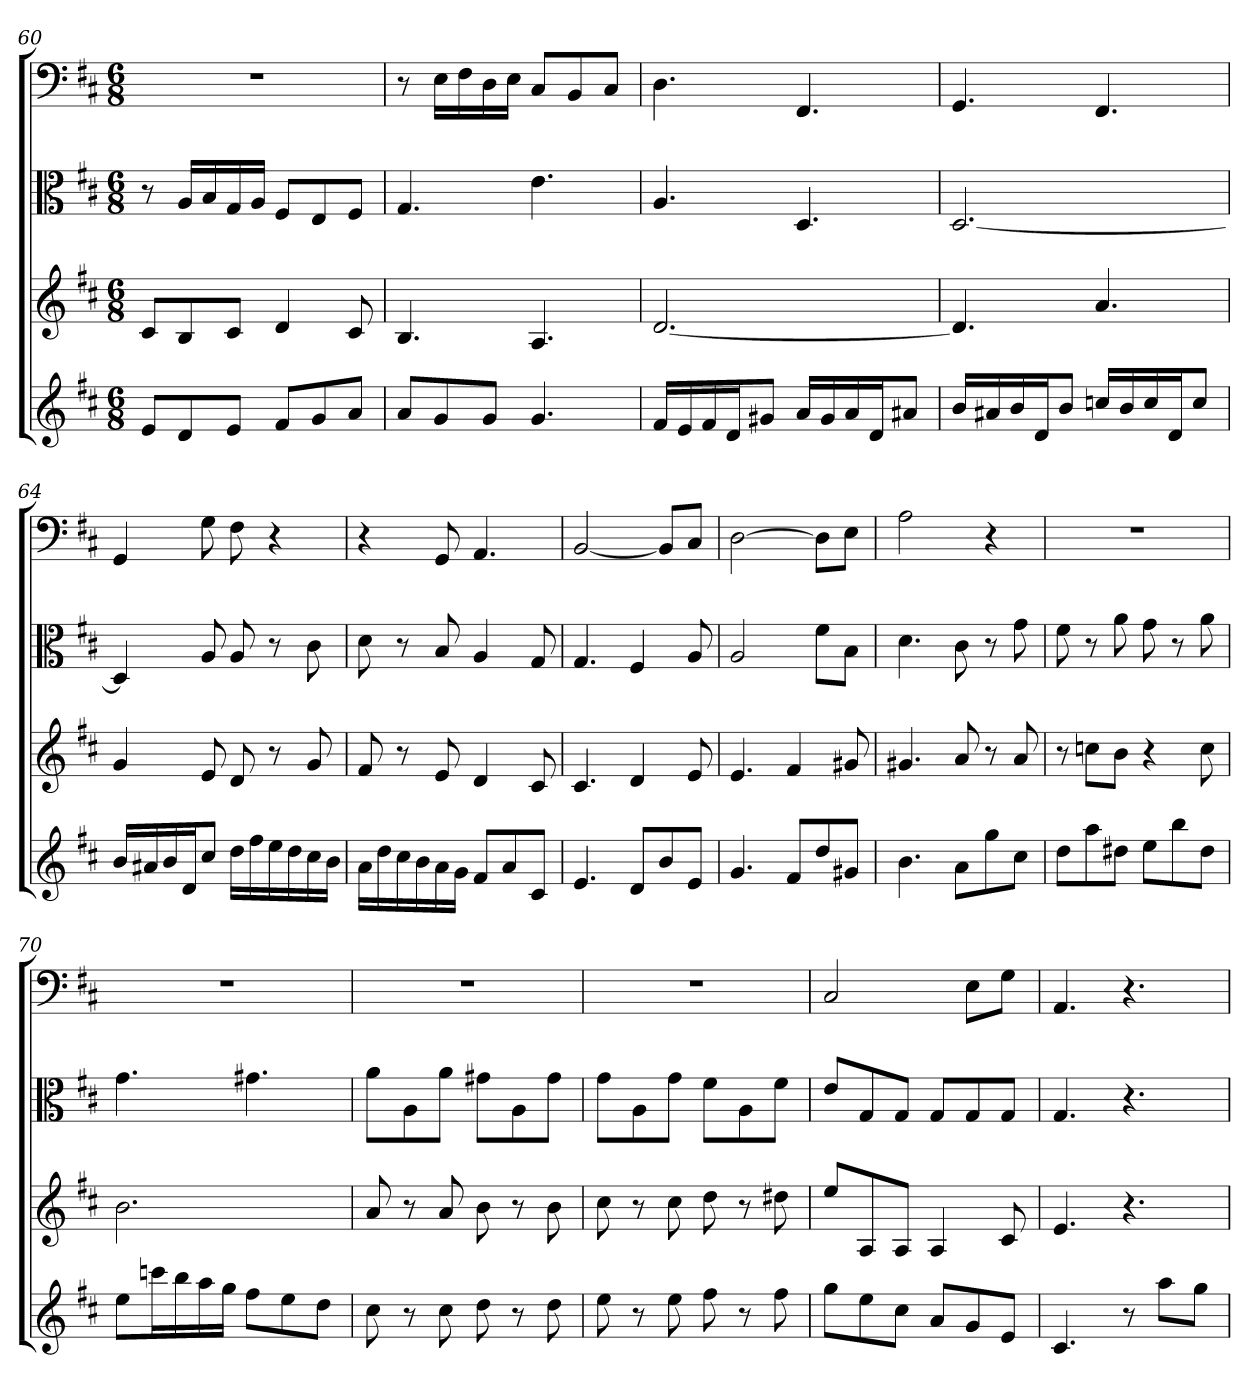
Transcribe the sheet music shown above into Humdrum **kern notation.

**kern	**kern	**kern	**kern
*part4	*part3	*part2	*part1
*staff4	*staff3	*staff2	*staff1
*	*	*clefC3	*clefF4
*k[f#c#]	*k[f#c#]	*k[f#c#]	*k[f#c#]
*D:	*D:	*D:	*D:
*M6/8	*M6/8	*M6/8	*M6/8
=60	=60	=60	=60
8eL	8c#L	8r	2.r
8d	8B	16A/LL	.
.	.	16B/	.
8eJ	8c#J	16G/	.
.	.	16A/JJ	.
8f#L	4d	8F#/L	.
8g	.	8E/	.
8aJ	8c#	8F#/J	.
=61	=61	=61	=61
8aL	4.B	4.G	8r
8g	.	.	16E\LL
.	.	.	16F#\
8gJ	.	.	16D\
.	.	.	16E\JJ
4.g	4.A	4.e	8C#/L
.	.	.	8BB/
.	.	.	8C#/J
=62	=62	=62	=62
16f#LL	[2.d	4.A	4.D
16e	.	.	.
16f#	.	.	.
16dJ	.	.	.
8g#XJ	.	.	.
16aLL	.	4.D	4.FF#
16g#	.	.	.
16a	.	.	.
16dJ	.	.	.
8a#XJ	.	.	.
=63	=63	=63	=63
16bLL	4.d]	[2.D	4.GG
16a#X	.	.	.
16b	.	.	.
16dJ	.	.	.
8bJ	.	.	.
16ccnLL	4.a	.	4.FF#
16b	.	.	.
16cc	.	.	.
16dJ	.	.	.
8ccJ	.	.	.
=64	=64	=64	=64
16bLL	4g	4D]	4GG
16a#X	.	.	.
16b	.	.	.
16dJ	.	.	.
8cc#J	8e	8A	8G
16ddLL	8d	8A	8F#
16ff#	.	.	.
16ee	8r	8r	4r
16dd	.	.	.
16cc#	8g	8c#	.
16bJJ	.	.	.
=65	=65	=65	=65
16aLL	8f#	8d	4r
16dd	.	.	.
16cc#	8r	8r	.
16b	.	.	.
16a	8e	8B	8GG
16gJJ	.	.	.
8f#L	4d	4A	4.AA
8a	.	.	.
8c#J	8c#	8G	.
=66	=66	=66	=66
4.e	4.c#	4.G	[2BB
8dL	4d	4F#	.
8b	.	.	8BB/L]
8eJ	8e	8A	8C#/J
=67	=67	=67	=67
4.g	4.e	2A	[2D
8f#L	4f#	.	.
8dd	.	8f#\L	8D\L]
8g#XJ	8g#X	8B\J	8E\J
=68	=68	=68	=68
4.b	4.g#X	4.d	2A
8aL	8a	8c#	.
8gg	8r	8r	4r
8cc#J	8a	8g	.
=69	=69	=69	=69
8ddL	8r	8f#	2.r
8aa	8ccnL	8r	.
8dd#XJ	8bJ	8a	.
8eeL	4r	8g	.
8bb	.	8r	.
8dd#J	8cc	8a	.
=70	=70	=70	=70
8eeL	2.b	4.g	2.r
16cccnL	.	.	.
16bb	.	.	.
16aa	.	.	.
16ggJJ	.	.	.
8ff#L	.	4.g#X	.
8ee	.	.	.
8ddJ	.	.	.
=71	=71	=71	=71
8cc#	8a	8a\L	2.r
8r	8r	8A\	.
8cc#	8a	8a\J	.
8dd	8b	8g#X\L	.
8r	8r	8A\	.
8dd	8b	8g#\J	.
=72	=72	=72	=72
8ee	8cc#	8g\L	2.r
8r	8r	8A\	.
8ee	8cc#	8g\J	.
8ff#	8dd	8f#\L	.
8r	8r	8A\	.
8ff#	8dd#X	8f#\J	.
=73	=73	=73	=73
8ggL	8eeL	8e/L	2C#
8ee	8A	8G/	.
8cc#J	8AJ	8G/J	.
8aL	4A	8G/L	.
8g	.	8G/	8E\L
8eJ	8c#	8G/J	8G\J
=74	=74	=74	=74
4.c#	4.e	4.G	4.AA
8r	4.r	4.r	4.r
8aaL	.	.	.
8ggJ	.	.	.
=	=	=	=
*-	*-	*-	*-
